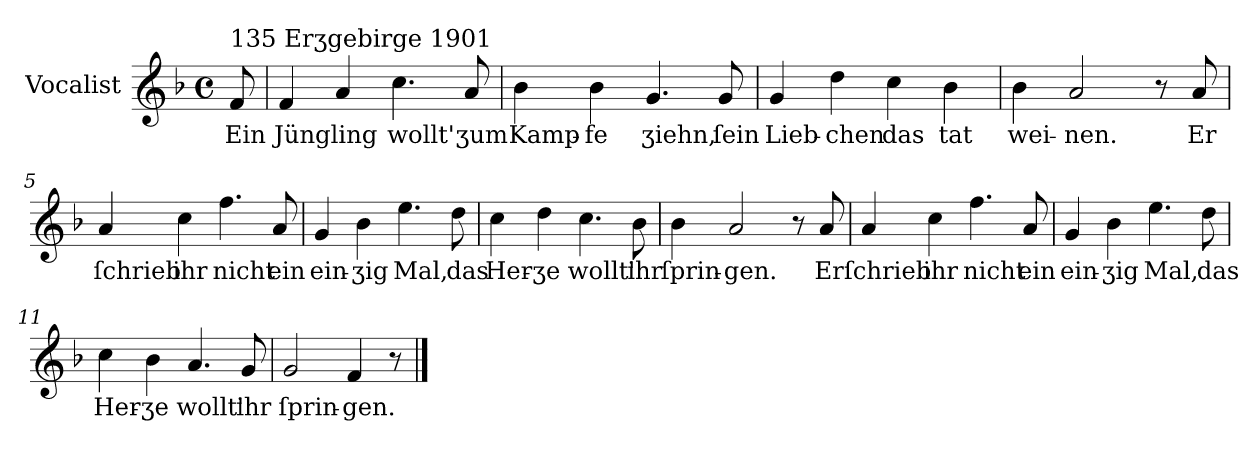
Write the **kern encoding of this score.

**kern	**text
*part1	*part1
*staff1	*staff1
*I"Vocalist	*
*k[b-]	*
*F:	*
*M4/4	*
*met(c)	*
=	=
!LO:TX:a:t=135 Erʒgebirge 1901	!
8f	Ein
=1	=1
4f	Jüngling
4a	.
4.cc	wollt'
8a	ʒum
=2	=2
4b-	Kamp-
4b-	-fe
4.g	ʒiehn,
8g	ſein
=3	=3
4g	Lieb-
4dd	-chen
4cc	das
4b-	tat
=4	=4
4b-	wei-
2a	-nen.
8r	.
8a	Er
=5	=5
4a	ſchrieb
4cc	ihr
4.ff	nicht
8a	ein
=6	=6
4g	ein-
4b-	-ʒig
4.ee	Mal,
8dd	das
=7	=7
4cc	Her-
4dd	-ʒe
4.cc	wollt'
8b-	ihr
=8	=8
4b-	ſprin-
2a	-gen.
8r	.
8a	Er
=9	=9
4a	ſchrieb
4cc	ihr
4.ff	nicht
8a	ein
=10	=10
4g	ein-
4b-	-ʒig
4.ee	Mal,
8dd	das
=11	=11
4cc	Her-
4b-	-ʒe
4.a	wollt'
8g	ihr
=12	=12
2g	ſprin-
4f	-gen.
8r	.
==	==
*-	*-
